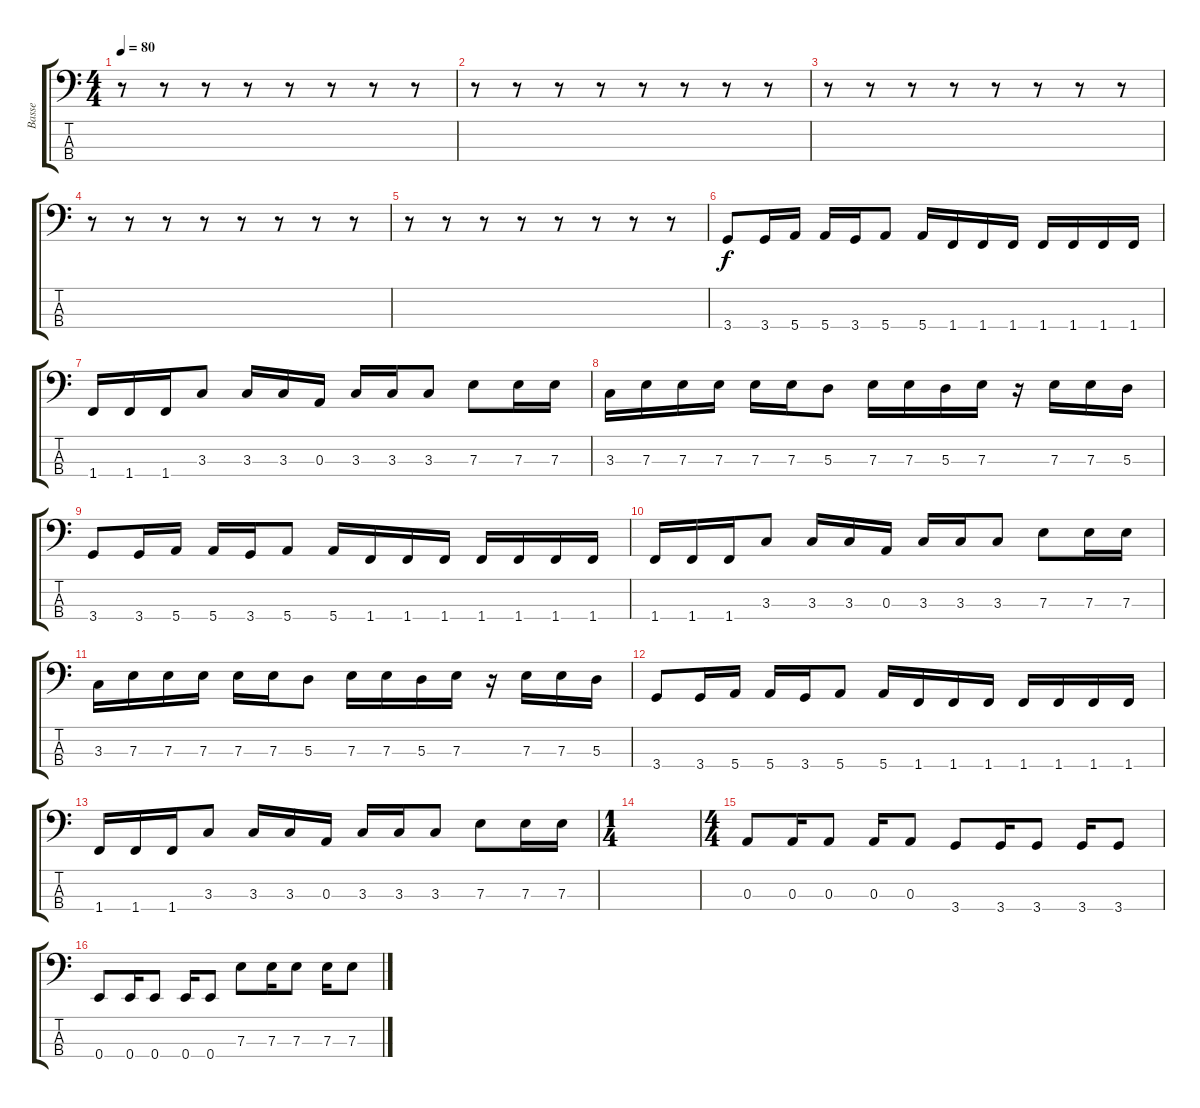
\track ("Basse" "Basse") {instrument electricbassfinger}
\staff {score tabs}
\tuning (G2 D2 A1 E1) {hide}
\ts (4 4)
\tempo 80
\clef f4
\ks c
r.8{dy f instrument electricbassfinger} r.8 r.8 r.8 r.8 r.8 r.8 r.8 |
r.8 r.8 r.8 r.8 r.8 r.8 r.8 r.8 |
r.8 r.8 r.8 r.8 r.8 r.8 r.8 r.8 |
r.8 r.8 r.8 r.8 r.8 r.8 r.8 r.8 |
r.8 r.8 r.8 r.8 r.8 r.8 r.8 r.8 |
3.4.8 3.4.16 5.4.16 5.4.16 3.4.16 5.4.8 5.4.16 1.4.16 1.4.16 1.4.16 1.4.16 1.4.16 1.4.16 1.4.16 |
1.4.16 1.4.16 1.4.16 3.3.8 3.3.16 3.3.16 0.3.16 3.3.16 3.3.16 3.3.8 7.3.8 7.3.16 7.3.16 |
3.3.16 7.3.16 7.3.16 7.3.16 7.3.16 7.3.16 5.3.8 7.3.16 7.3.16 5.3.16 7.3.16 r.16 7.3.16 7.3.16 5.3.16 |
3.4.8 3.4.16 5.4.16 5.4.16 3.4.16 5.4.8 5.4.16 1.4.16 1.4.16 1.4.16 1.4.16 1.4.16 1.4.16 1.4.16 |
1.4.16 1.4.16 1.4.16 3.3.8 3.3.16 3.3.16 0.3.16 3.3.16 3.3.16 3.3.8 7.3.8 7.3.16 7.3.16 |
3.3.16 7.3.16 7.3.16 7.3.16 7.3.16 7.3.16 5.3.8 7.3.16 7.3.16 5.3.16 7.3.16 r.16 7.3.16 7.3.16 5.3.16 |
3.4.8 3.4.16 5.4.16 5.4.16 3.4.16 5.4.8 5.4.16 1.4.16 1.4.16 1.4.16 1.4.16 1.4.16 1.4.16 1.4.16 |
1.4.16 1.4.16 1.4.16 3.3.8 3.3.16 3.3.16 0.3.16 3.3.16 3.3.16 3.3.8 7.3.8 7.3.16 7.3.16 |
\ts (1 4)
|
\ts (4 4)
0.3.8 0.3.16 0.3.8 0.3.16 0.3.8 3.4.8 3.4.16 3.4.8 3.4.16 3.4.8 |
0.4.8 0.4.16 0.4.8 0.4.16 0.4.8 7.3.8 7.3.16 7.3.8 7.3.16 7.3.8
